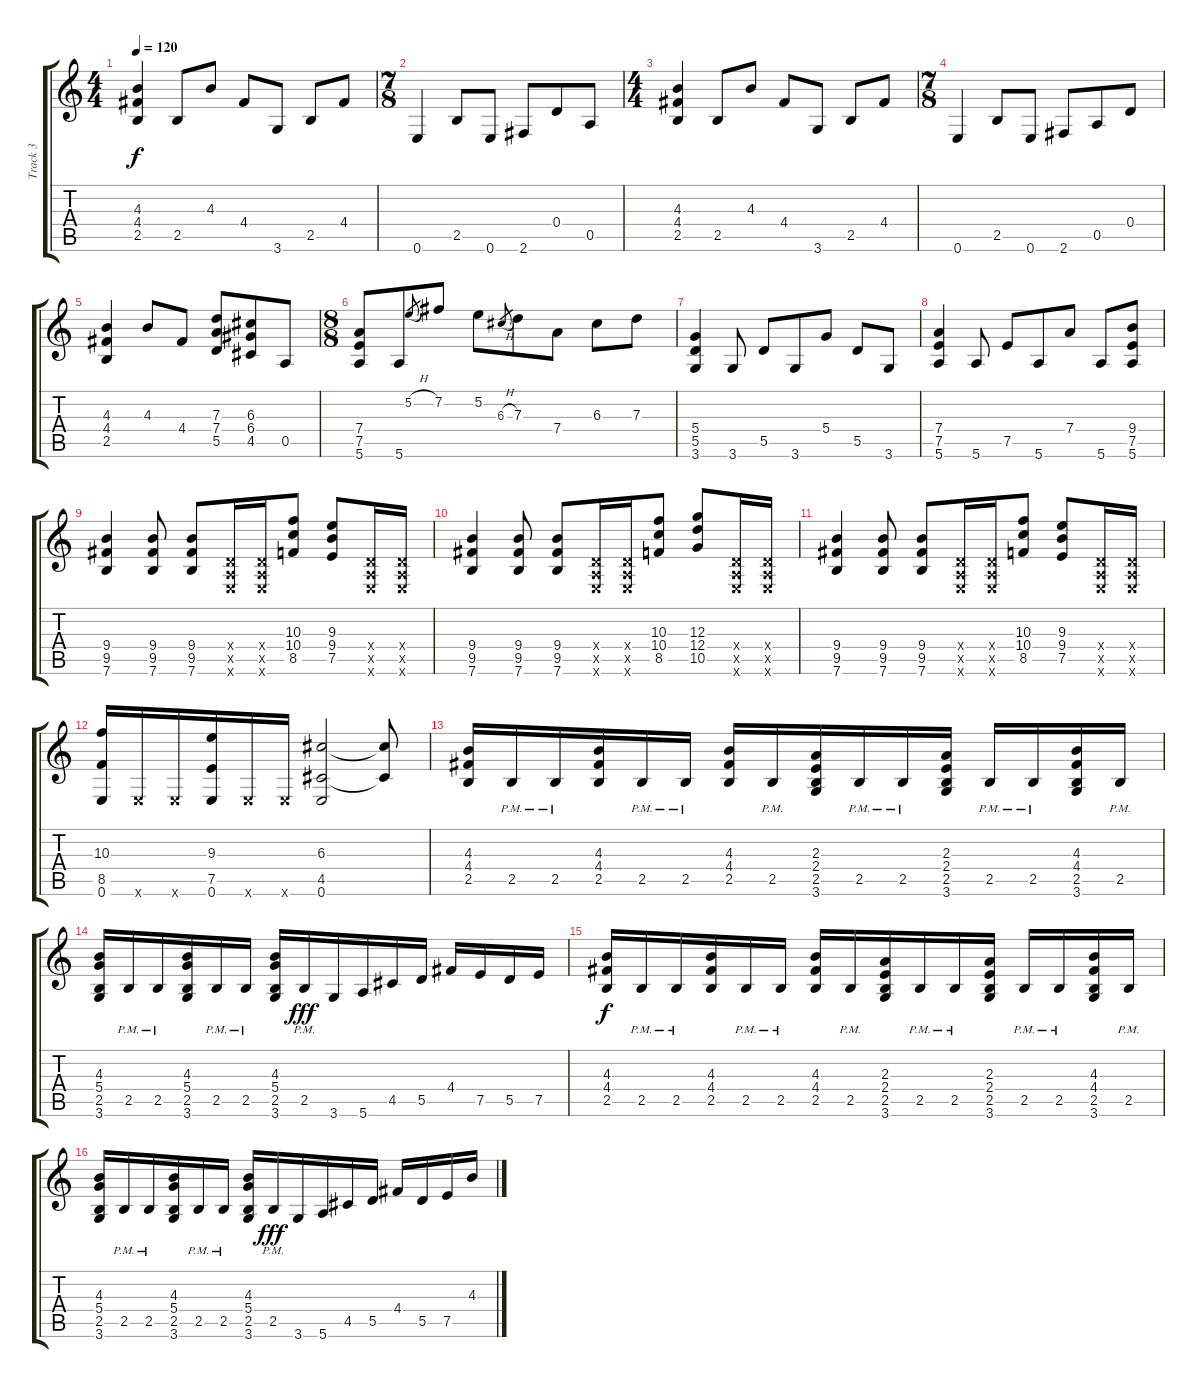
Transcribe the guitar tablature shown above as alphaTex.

\track ("Track 3" "Track 3") {instrument distortionguitar}
\staff {score tabs}
\tuning (E4 B3 G3 D3 A2 E2) {hide}
\ts (4 4)
\tempo 120
\clef g2
\ks c
(4.3 4.4 2.5).4{dy f} 2.5.8 4.3.8 4.4.8 3.6.8 2.5.8 4.4.8 |
\ts (7 8)
0.6.4 2.5.8 0.6.8 2.6.8 0.4.8 0.5.8 |
\ts (4 4)
(4.3 4.4 2.5).4 2.5.8 4.3.8 4.4.8 3.6.8 2.5.8 4.4.8 |
\ts (7 8)
0.6.4 2.5.8 0.6.8 2.6.8 0.5.8 0.4.8 |
(4.3 4.4 2.5).4 4.3.8 4.4.8 (7.3 7.4 5.5).8 (6.3 6.4 4.5).8 0.5.8 |
\ts (8 8)
(7.4 7.5 5.6).8 5.6.8 5.2{h}.8{gr} 7.2.8 5.2.8 6.3{h}.8{gr} 7.3.8 7.4.8 6.3.8 7.3.8 |
(5.4 5.5 3.6).4 3.6.8 5.5.8 3.6.8 5.4.8 5.5.8 3.6.8 |
(7.4 7.5 5.6).4 5.6.8 7.5.8 5.6.8 7.4.8 5.6.8 (9.4 7.5 5.6).8 |
(9.4 9.5 7.6).4 (9.4 9.5 7.6).8 (9.4 9.5 7.6).8 (0.4{x} 0.5{x} 0.6{x}).16 (0.4{x} 0.5{x} 0.6{x}).16 (10.3 10.4 8.5).8 (9.3 9.4 7.5).8 (0.4{x} 0.5{x} 0.6{x}).16 (0.4{x} 0.5{x} 0.6{x}).16 |
(9.4 9.5 7.6).4 (9.4 9.5 7.6).8 (9.4 9.5 7.6).8 (0.4{x} 0.5{x} 0.6{x}).16 (0.4{x} 0.5{x} 0.6{x}).16 (10.3 10.4 8.5).8 (12.3 12.4 10.5).8 (0.4{x} 0.5{x} 0.6{x}).16 (0.4{x} 0.5{x} 0.6{x}).16 |
(9.4 9.5 7.6).4 (9.4 9.5 7.6).8 (9.4 9.5 7.6).8 (0.4{x} 0.5{x} 0.6{x}).16 (0.4{x} 0.5{x} 0.6{x}).16 (10.3 10.4 8.5).8 (9.3 9.4 7.5).8 (0.4{x} 0.5{x} 0.6{x}).16 (0.4{x} 0.5{x} 0.6{x}).16 |
(10.3 8.5 0.6).16 0.6{x}.16 0.6{x}.16 (9.3 7.5 0.6).16 0.6{x}.16 0.6{x}.16 (6.3 4.5 0.6).2 (6.3{t} 4.5{t}).8 |
(4.3 4.4 2.5).16 2.5{pm}.16 2.5{pm}.16 (4.3 4.4 2.5).16 2.5{pm}.16 2.5{pm}.16 (4.3 4.4 2.5).16 2.5{pm}.16 (2.3 2.4 2.5 3.6).16 2.5{pm}.16 2.5{pm}.16 (2.3 2.4 2.5 3.6).16 2.5{pm}.16 2.5{pm}.16 (4.3 4.4 2.5 3.6).16 2.5{pm}.16 |
(4.3 5.4 2.5 3.6).16 2.5{pm}.16 2.5{pm}.16 (4.3 5.4 2.5 3.6).16 2.5{pm}.16 2.5{pm}.16 (4.3 5.4 2.5 3.6).16 2.5{pm}.16{dy fff} 3.6.16 5.6.16 4.5.16 5.5.16 4.4.16 7.5.16 5.5.16 7.5.16 |
(4.3 4.4 2.5).16{dy f} 2.5{pm}.16 2.5{pm}.16 (4.3 4.4 2.5).16 2.5{pm}.16 2.5{pm}.16 (4.3 4.4 2.5).16 2.5{pm}.16 (2.3 2.4 2.5 3.6).16 2.5{pm}.16 2.5{pm}.16 (2.3 2.4 2.5 3.6).16 2.5{pm}.16 2.5{pm}.16 (4.3 4.4 2.5 3.6).16 2.5{pm}.16 |
(4.3 5.4 2.5 3.6).16 2.5{pm}.16 2.5{pm}.16 (4.3 5.4 2.5 3.6).16 2.5{pm}.16 2.5{pm}.16 (4.3 5.4 2.5 3.6).16 2.5{pm}.16{dy fff} 3.6.16 5.6.16 4.5.16 5.5.16 4.4.16 5.5.16 7.5.16 4.3.16
